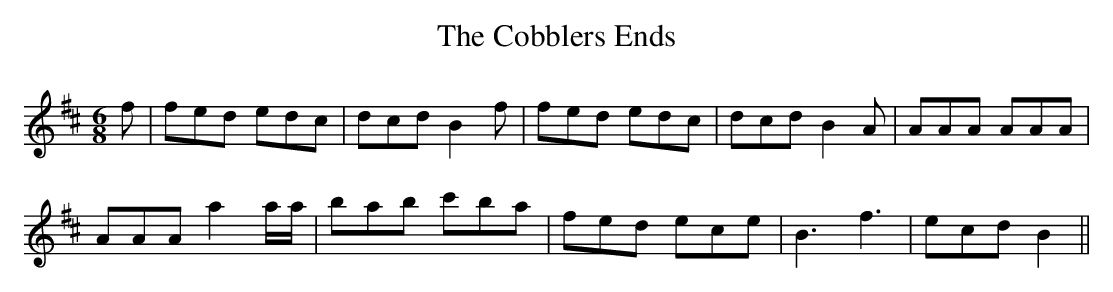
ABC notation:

X:1
T:Cobblers Ends, The
M:6/8
L:1/8
K:Bmin
f|fed edc|dcd B2f|fed edc|dcd B2A|AAA AAA|
AAA a2 a/a/|bab c'ba|fed ece|B3 f3|ecd B2||
